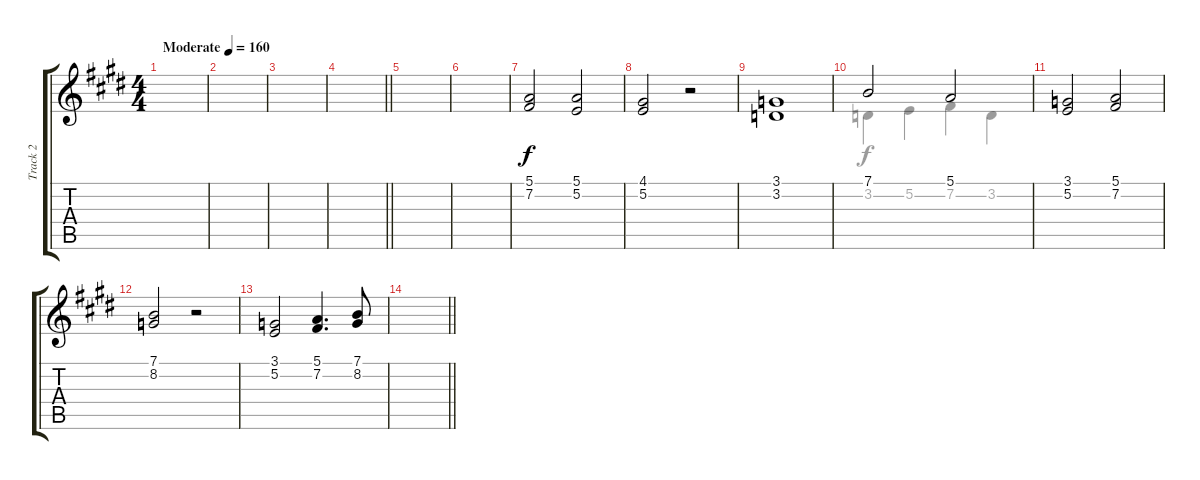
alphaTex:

\track ("Track 2" "Track 2") {instrument choiraahs}
\staff {score tabs}
\tuning (E4 B3 G3 D3 A2 E2) {hide}
\voice
\ts (4 4)
\tempo (160 "Moderate")
\clef g2
\ks e
|
|
|
\barLineRight lightlight
|
|
|
(5.1 7.2).2 (5.1 5.2).2 |
(4.1 5.2).2 r.2 |
(3.1 3.2).1 |
7.1.2 5.1.2 |
(3.1 5.2).2 (5.1 7.2).2 |
(7.1 8.2).2 r.2 |
(3.1 5.2).2 (5.1 7.2).4{d} (7.1 8.2).8 |
\barLineRight lightlight
|
|
\voice
\clef g2
\ottava regular
\simile none
\ks e
|
|
|
\barLineRight lightlight
|
|
|
|
|
|
3.2.4 5.2.4 7.2.4 3.2.4 |
|
|
|
\barLineRight lightlight
|
|
